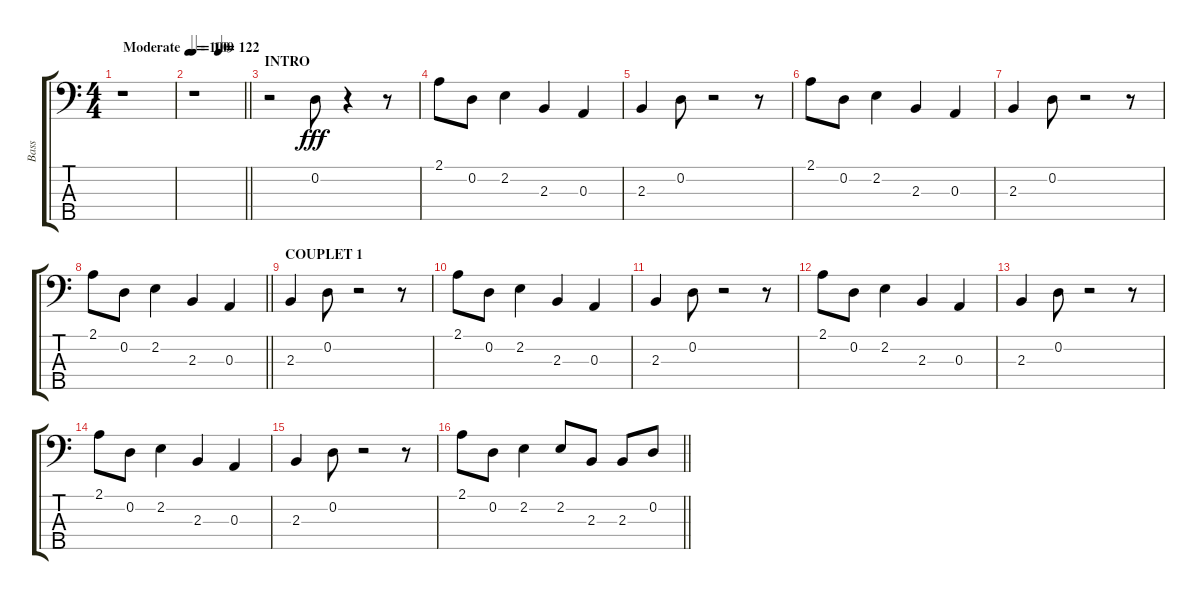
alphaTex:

\track ("Bass" "Bass") {instrument electricbassfinger}
\staff {score tabs}
\tuning (G2 D2 A1 E1 B0) {hide}
\ts (4 4)
\tempo (100 "Moderate")
\clef f4
\ks c
r.1{dy fff instrument electricbassfinger} |
\tempo 109
\tempo (122 0.5)
\barLineRight lightlight
r.1 |
\section ("" "INTRO")
r.2 0.2.8 r.4 r.8 |
2.1.8 0.2.8 2.2.4 2.3.4 0.3.4 |
2.3.4 0.2.8 r.2 r.8 |
2.1.8 0.2.8 2.2.4 2.3.4 0.3.4 |
2.3.4 0.2.8 r.2 r.8 |
\barLineRight lightlight
2.1.8 0.2.8 2.2.4 2.3.4 0.3.4 |
\section ("" "COUPLET 1")
2.3.4 0.2.8 r.2 r.8 |
2.1.8 0.2.8 2.2.4 2.3.4 0.3.4 |
2.3.4 0.2.8 r.2 r.8 |
2.1.8 0.2.8 2.2.4 2.3.4 0.3.4 |
2.3.4 0.2.8 r.2 r.8 |
2.1.8 0.2.8 2.2.4 2.3.4 0.3.4 |
2.3.4 0.2.8 r.2 r.8 |
\barLineRight lightlight
2.1.8 0.2.8 2.2.4 2.2.8 2.3.8 2.3.8 0.2.8
